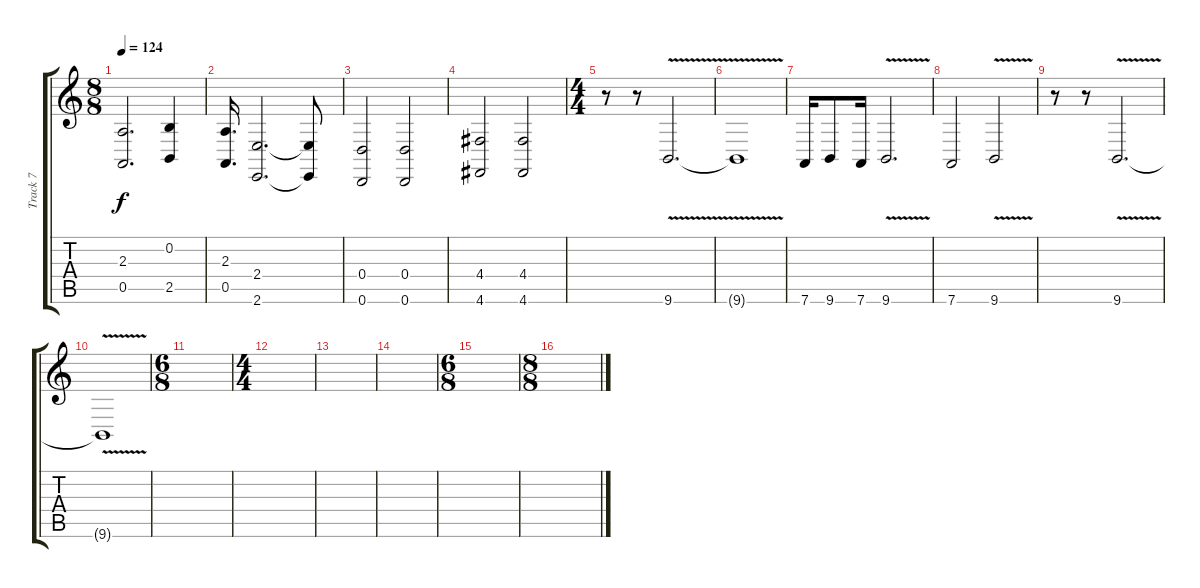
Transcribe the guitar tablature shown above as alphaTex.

\track ("Track 7" "Track 7") {instrument choiraahs}
\staff {score tabs}
\tuning (E4 B3 G3 D3 A2 D2) {hide}
\ts (8 8)
\tempo 124
\clef g2
\ks c
(2.3 0.5).2{d dy f} (0.2 2.5).4 |
(2.3 0.5).16{d} (2.4 2.6).2{d} (2.4{t} 2.6{t}).8 |
(0.4 0.6).2 (0.4 0.6).2 |
(4.4 4.6).2 (4.4 4.6).2 |
\ts (4 4)
r.8 r.8 9.6{v}.2{d} |
9.6{t}.1 |
7.6.16 9.6.8 7.6.16 9.6{v}.2{d} |
7.6.2 9.6{v}.2 |
r.8 r.8 9.6{v}.2{d} |
9.6{t}.1 |
\ts (6 8)
|
\ts (4 4)
|
|
|
\ts (6 8)
|
\ts (8 8)
